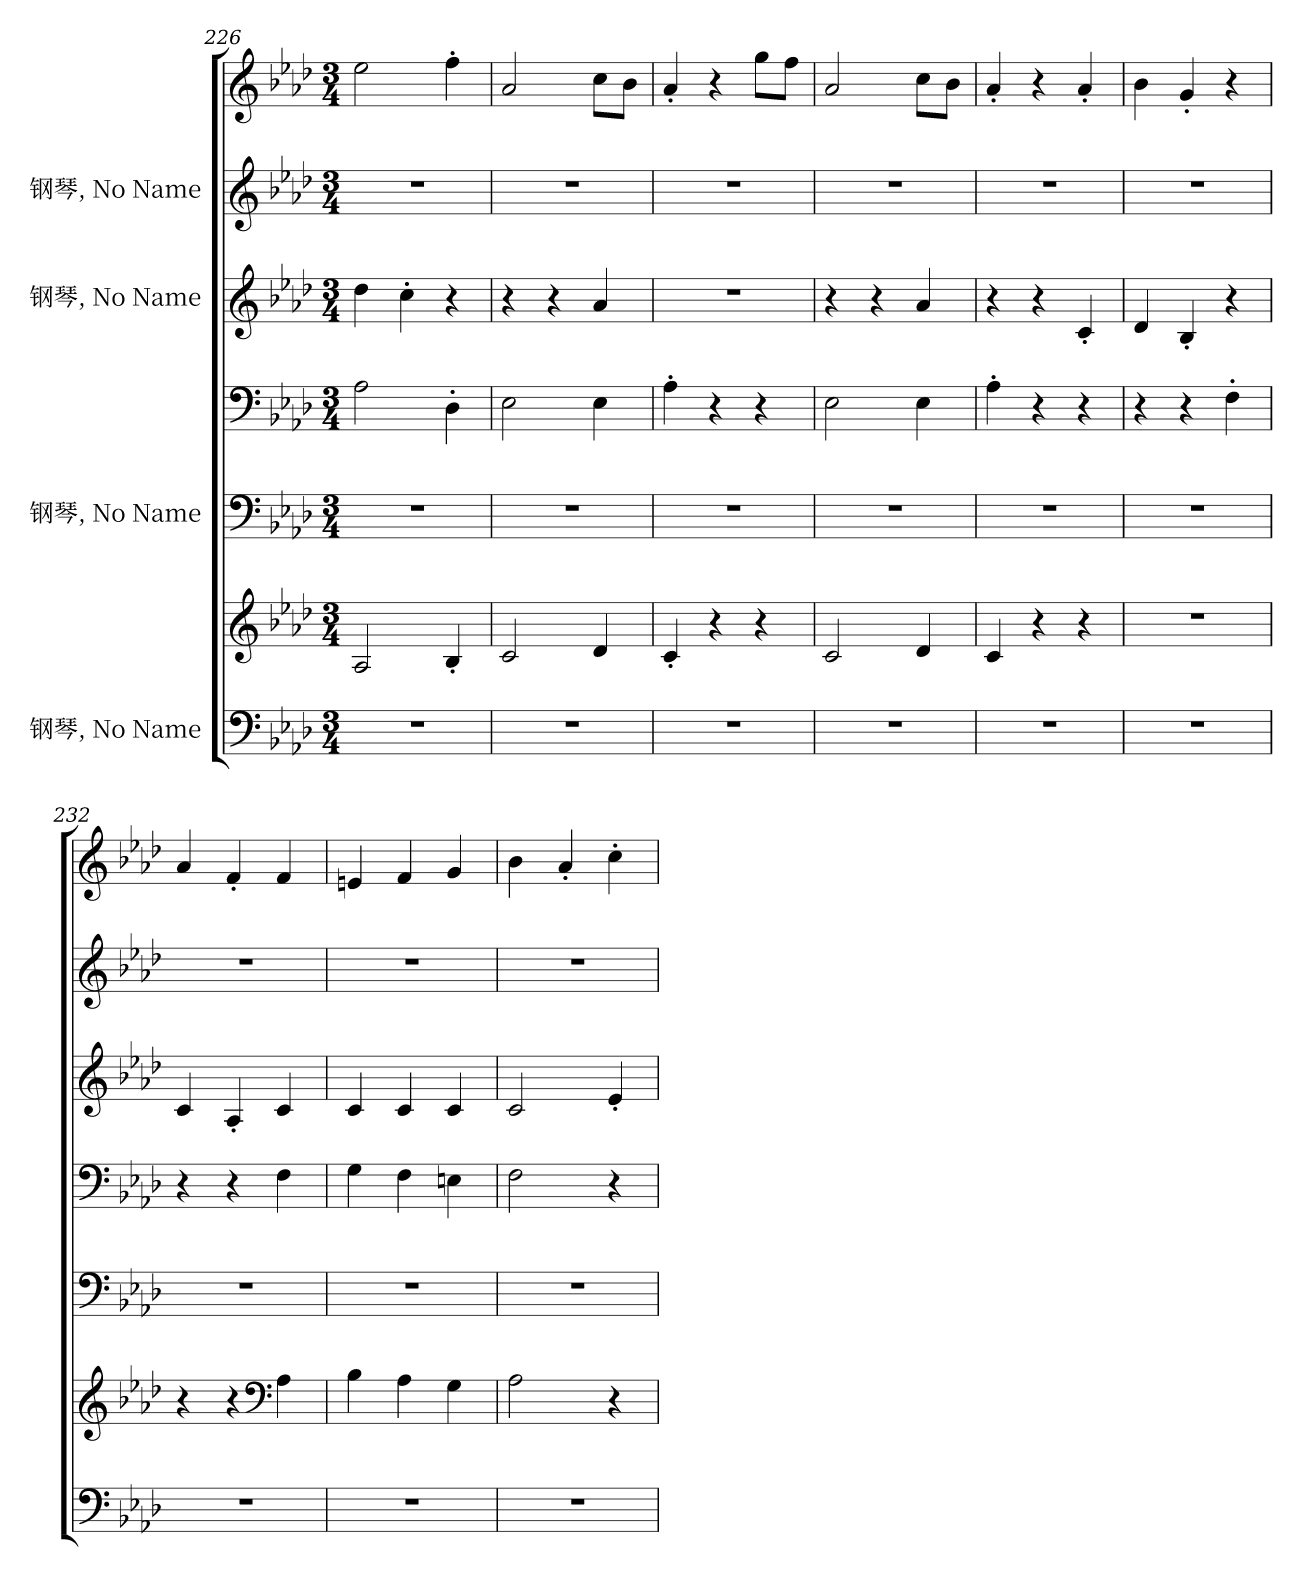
**kern	**kern	**kern	**kern	**kern	**kern	**kern
*part4	*part4	*part3	*part3	*part2	*part1	*part1
*staff7	*staff6	*staff5	*staff4	*staff3	*staff2	*staff1
*I"钢琴, No Name	*	*I"钢琴, No Name	*	*I"钢琴, No Name	*I"钢琴, No Name	*
*clefF4	*clefG2	*clefF4	*clefF4	*clefG2	*clefG2	*clefG2
*k[b-e-a-d-]	*k[b-e-a-d-]	*k[b-e-a-d-]	*k[b-e-a-d-]	*k[b-e-a-d-]	*k[b-e-a-d-]	*k[b-e-a-d-]
*M3/4	*M3/4	*M3/4	*M3/4	*M3/4	*M3/4	*M3/4
*MM194	*MM194	*MM194	*MM194	*MM194	*MM194	*MM194
=226	=226	=226	=226	=226	=226	=226
2.r	2A-/	2.r	2A-\	4dd-\	2.r	2ee-\
.	.	.	.	4cc'\	.	.
.	4B-'/	.	4D-'\	4r	.	4ff'\
=227	=227	=227	=227	=227	=227	=227
*	*	*	*	*	*	*MM194
2.r	2c/	2.r	2E-\	4r	2.r	2a-/
.	.	.	.	4r	.	.
.	4d-/	.	4E-\	4a-/	.	8cc\L
.	.	.	.	.	.	8b-\J
=228	=228	=228	=228	=228	=228	=228
2.r	4c'/	2.r	4A-'\	2.r	2.r	4a-'/
.	4r	.	4r	.	.	4r
.	4r	.	4r	.	.	8gg\L
.	.	.	.	.	.	8ff\J
=229	=229	=229	=229	=229	=229	=229
2.r	2c/	2.r	2E-\	4r	2.r	2a-/
.	.	.	.	4r	.	.
.	4d-/	.	4E-\	4a-/	.	8cc\L
.	.	.	.	.	.	8b-\J
!!LO:PB:g=z
=230	=230	=230	=230	=230	=230	=230
2.r	4c/	2.r	4A-'\	4r	2.r	4a-'/
.	4r	.	4r	4r	.	4r
*	*	*	*	*	*	*MM194
.	4r	.	4r	4c'/	.	4a-'/
=231	=231	=231	=231	=231	=231	=231
*	*	*	*	*	*	*MM194
2.r	2.r	2.r	4r	4d-/	2.r	4b-\
.	.	.	4r	4B-'/	.	4g'/
.	.	.	4F'\	4r	.	4r
=232	=232	=232	=232	=232	=232	=232
*	*	*	*	*	*	*MM194
2.r	4r	2.r	4r	4c/	2.r	4a-/
.	4r	.	4r	4A-'/	.	4f'/
*	*clefF4	*	*	*	*	*
.	4A-\	.	4F\	4c/	.	4f/
=233	=233	=233	=233	=233	=233	=233
*	*	*	*	*	*	*MM194
2.r	4B-\	2.r	4G\	4c/	2.r	4en/
.	4A-\	.	4F\	4c/	.	4f/
.	4G\	.	4En\	4c/	.	4g/
=234	=234	=234	=234	=234	=234	=234
2.r	2A-\	2.r	2F\	2c/	2.r	4b-\
.	.	.	.	.	.	4a-'/
*	*	*	*	*	*	*MM194
.	4r	.	4r	4e-'/	.	4cc'\
=	=	=	=	=	=	=
*-	*-	*-	*-	*-	*-	*-
